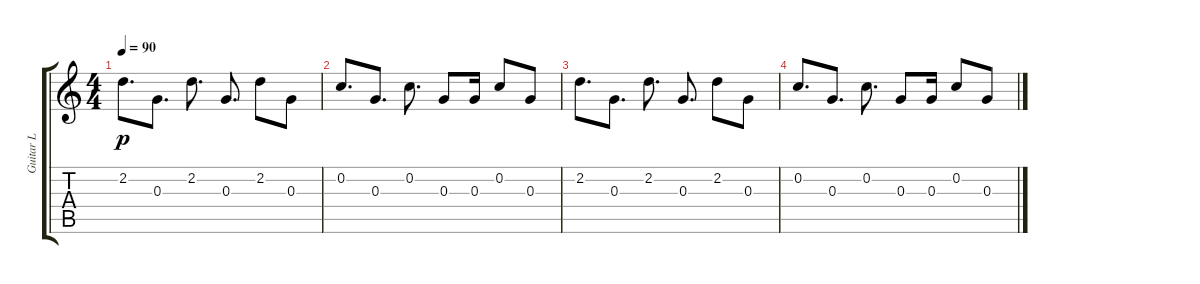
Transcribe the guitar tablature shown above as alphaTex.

\track ("Guitar L" "Guitar L") {instrument acousticguitarsteel}
\staff {score tabs}
\tuning (E4 C4 G3 C3 G2 C2) {hide}
\ts (4 4)
\tempo 90
\clef g2
\ks c
2.2.8{d dy p} 0.3.8{d} 2.2.8{d} 0.3.8{d} 2.2.8 0.3.8 |
0.2.8{d} 0.3.8{d} 0.2.8{d} 0.3.8 0.3.16 0.2.8 0.3.8 |
2.2.8{d} 0.3.8{d} 2.2.8{d} 0.3.8{d} 2.2.8 0.3.8 |
0.2.8{d} 0.3.8{d} 0.2.8{d} 0.3.8 0.3.16 0.2.8 0.3.8
